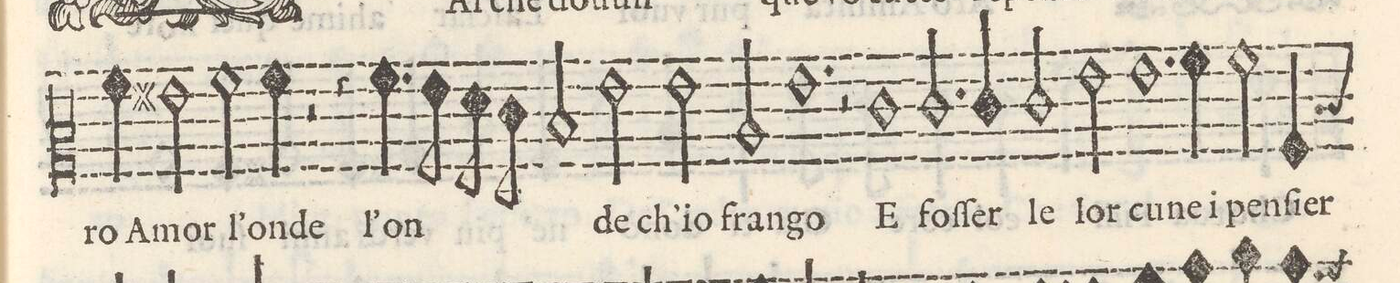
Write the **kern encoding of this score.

**kern	**text
*I"ALTO	*
*clefC2	*
*k[]	*
*M2/1	*
4a\	ro A-
2g#X\	-mor
2a\	l'on-
=5-	=5-
4a\	-de
2r	.
4rg	.
4.a\	l'on-
8gny\	.
8f\	.
8e\	.
=6-	=6-
2d/	.
2g\	-de
2g\	ch'io
2c/	fran-
=7-	=7-
1.g	-go
2r	.
=8-	=8-
1e	E
2.e/	foſ-
4e/	-ſer
=9-	=9-
2e/	le
2g\	lor
1.g	cu-
=10-	=10-
4a\	ne i
2a\	pen-
4A/	-ſier
*-	*-
